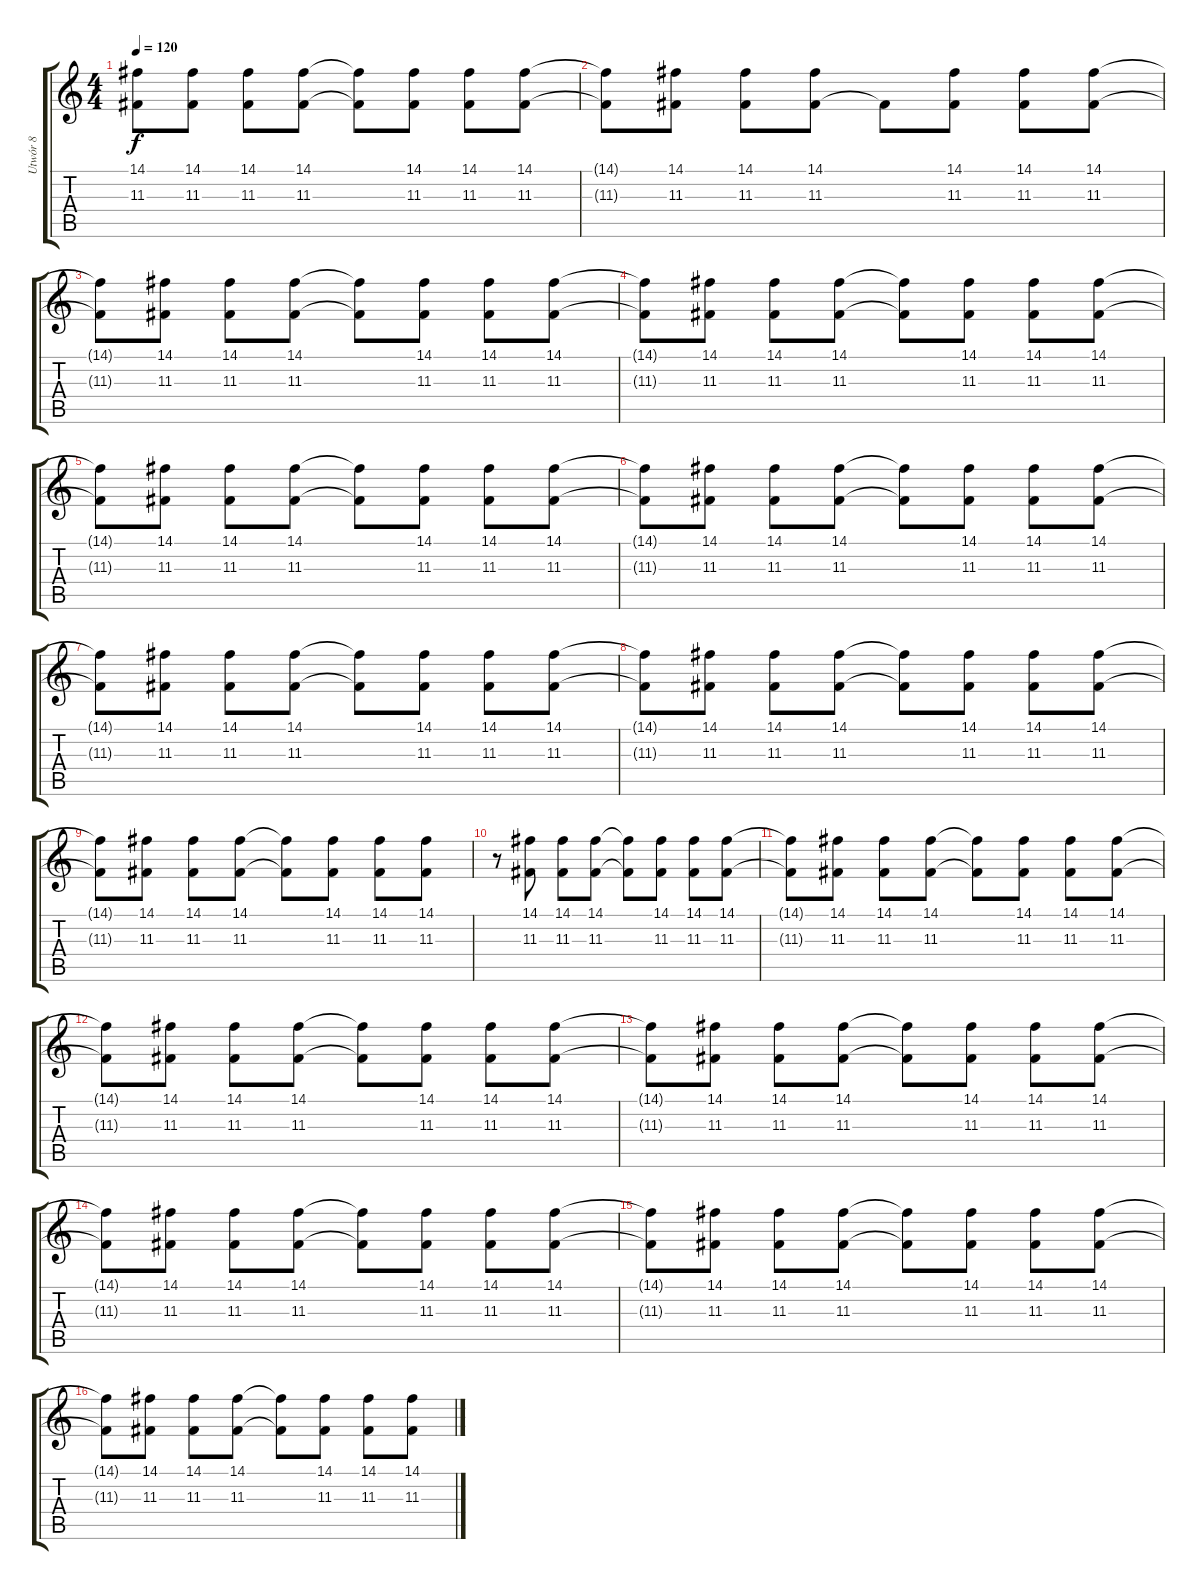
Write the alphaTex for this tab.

\track ("Utwór 8" "Utwór 8") {instrument pad2warm}
\staff {score tabs}
\tuning (E4 B3 G3 D3 A2 E2) {hide}
\ts (4 4)
\tempo 120
\clef g2
\ks c
(14.1{t} 11.3{t}).8{dy f instrument pad2warm} (14.1 11.3).8 (14.1 11.3).8 (14.1 11.3).8 (14.1{t} 11.3{t}).8 (14.1 11.3).8 (14.1 11.3).8 (14.1 11.3).8 |
(14.1{t} 11.3{t}).8{instrument pad2warm} (14.1 11.3).8 (14.1 11.3).8 (14.1 11.3).8 11.3{t}.8 (14.1 11.3).8 (14.1 11.3).8 (14.1 11.3).8 |
(14.1{t} 11.3{t}).8{instrument pad2warm} (14.1 11.3).8 (14.1 11.3).8 (14.1 11.3).8 (14.1{t} 11.3{t}).8 (14.1 11.3).8 (14.1 11.3).8 (14.1 11.3).8 |
(14.1{t} 11.3{t}).8{instrument pad2warm} (14.1 11.3).8 (14.1 11.3).8 (14.1 11.3).8 (14.1{t} 11.3{t}).8 (14.1 11.3).8 (14.1 11.3).8 (14.1 11.3).8 |
(14.1{t} 11.3{t}).8{instrument pad2warm} (14.1 11.3).8 (14.1 11.3).8 (14.1 11.3).8 (14.1{t} 11.3{t}).8 (14.1 11.3).8 (14.1 11.3).8 (14.1 11.3).8 |
(14.1{t} 11.3{t}).8{instrument pad2warm} (14.1 11.3).8 (14.1 11.3).8 (14.1 11.3).8 (14.1{t} 11.3{t}).8 (14.1 11.3).8 (14.1 11.3).8 (14.1 11.3).8 |
(14.1{t} 11.3{t}).8{instrument pad2warm} (14.1 11.3).8 (14.1 11.3).8 (14.1 11.3).8 (14.1{t} 11.3{t}).8 (14.1 11.3).8 (14.1 11.3).8 (14.1 11.3).8 |
(14.1{t} 11.3{t}).8{instrument pad2warm} (14.1 11.3).8 (14.1 11.3).8 (14.1 11.3).8 (14.1{t} 11.3{t}).8 (14.1 11.3).8 (14.1 11.3).8 (14.1 11.3).8 |
(14.1{t} 11.3{t}).8{instrument pad2warm} (14.1 11.3).8 (14.1 11.3).8 (14.1 11.3).8 (14.1{t} 11.3{t}).8 (14.1 11.3).8 (14.1 11.3).8 (14.1 11.3).8 |
r.8{instrument pad2warm} (14.1 11.3).8 (14.1 11.3).8 (14.1 11.3).8 (14.1{t} 11.3{t}).8 (14.1 11.3).8 (14.1 11.3).8 (14.1 11.3).8 |
(14.1{t} 11.3{t}).8{instrument pad2warm} (14.1 11.3).8 (14.1 11.3).8 (14.1 11.3).8 (14.1{t} 11.3{t}).8 (14.1 11.3).8 (14.1 11.3).8 (14.1 11.3).8 |
(14.1{t} 11.3{t}).8{instrument pad2warm} (14.1 11.3).8 (14.1 11.3).8 (14.1 11.3).8 (14.1{t} 11.3{t}).8 (14.1 11.3).8 (14.1 11.3).8 (14.1 11.3).8 |
(14.1{t} 11.3{t}).8{instrument pad2warm} (14.1 11.3).8 (14.1 11.3).8 (14.1 11.3).8 (14.1{t} 11.3{t}).8 (14.1 11.3).8 (14.1 11.3).8 (14.1 11.3).8 |
(14.1{t} 11.3{t}).8{instrument pad2warm} (14.1 11.3).8 (14.1 11.3).8 (14.1 11.3).8 (14.1{t} 11.3{t}).8 (14.1 11.3).8 (14.1 11.3).8 (14.1 11.3).8 |
(14.1{t} 11.3{t}).8{instrument pad2warm} (14.1 11.3).8 (14.1 11.3).8 (14.1 11.3).8 (14.1{t} 11.3{t}).8 (14.1 11.3).8 (14.1 11.3).8 (14.1 11.3).8 |
(14.1{t} 11.3{t}).8{instrument pad2warm} (14.1 11.3).8 (14.1 11.3).8 (14.1 11.3).8 (14.1{t} 11.3{t}).8 (14.1 11.3).8 (14.1 11.3).8 (14.1 11.3).8
